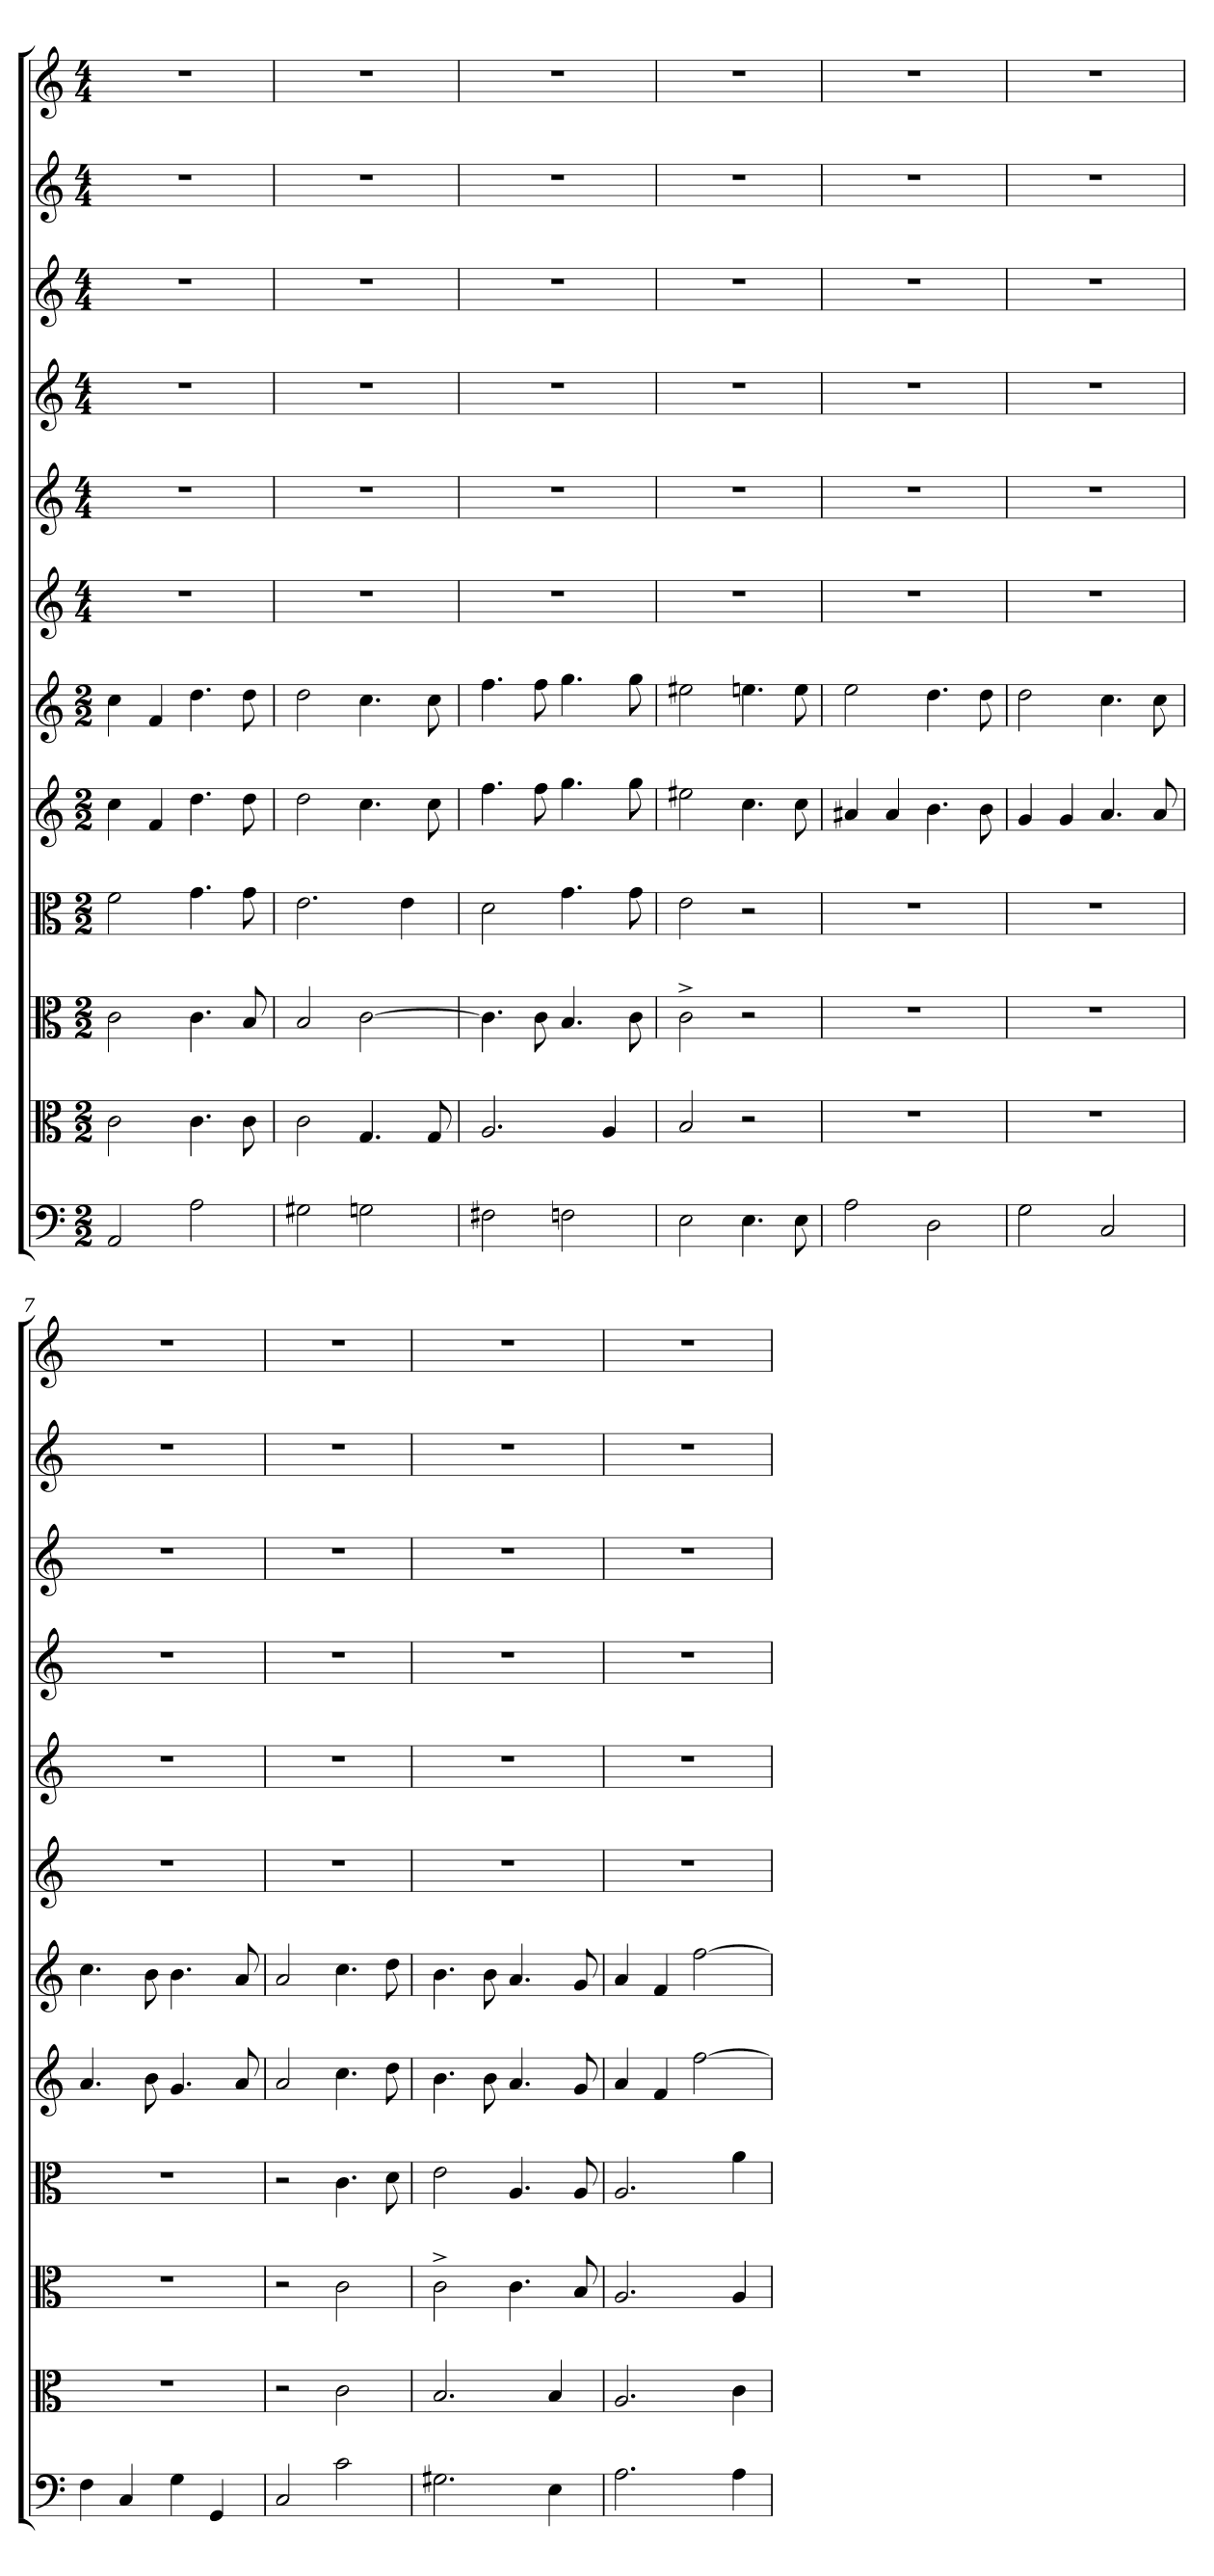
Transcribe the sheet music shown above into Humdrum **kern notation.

**kern	**kern	**kern	**kern	**kern	**kern	**kern	**kern	**kern	**kern	**kern	**kern
*part12	*part11	*part10	*part9	*part8	*part7	*part6	*part5	*part4	*part3	*part2	*part1
*staff12	*staff11	*staff10	*staff9	*staff8	*staff7	*staff6	*staff5	*staff4	*staff3	*staff2	*staff1
*clefF4	*clefC3	*clefC3	*clefC3	*clefG2	*clefG2	*clefG2	*clefG2	*clefG2	*clefG2	*clefG2	*clefG2
*k[]	*k[]	*k[]	*k[]	*k[]	*k[]	*k[]	*k[]	*k[]	*k[]	*k[]	*k[]
*C:	*C:	*C:	*C:	*C:	*C:	*C:	*C:	*C:	*C:	*C:	*C:
*M2/2	*M2/2	*M2/2	*M2/2	*M2/2	*M2/2	*M4/4	*M4/4	*M4/4	*M4/4	*M4/4	*M4/4
=1	=1	=1	=1	=1	=1	=1	=1	=1	=1	=1	=1
2AA/	2c\	2c\	2f\	4cc\	4cc\	1r	1r	1r	1r	1r	1r
.	.	.	.	4f/	4f/	.	.	.	.	.	.
2A\	4.c\	4.c\	4.g\	4.dd\	4.dd\	.	.	.	.	.	.
.	8c\	8B/	8g\	8dd\	8dd\	.	.	.	.	.	.
=2	=2	=2	=2	=2	=2	=2	=2	=2	=2	=2	=2
2G#X\	2c\	2B/	2.e\	2dd\	2dd\	1r	1r	1r	1r	1r	1r
2Gn\	4.G/	[>2c\	.	4.cc\	4.cc\	.	.	.	.	.	.
.	.	.	4e\	.	.	.	.	.	.	.	.
.	8G/	.	.	8cc\	8cc\	.	.	.	.	.	.
=3	=3	=3	=3	=3	=3	=3	=3	=3	=3	=3	=3
2F#X\	2.A/	4.c\]	2d\	4.ff\	4.ff\	1r	1r	1r	1r	1r	1r
.	.	8c\	.	8ff\	8ff\	.	.	.	.	.	.
2Fn\	.	4.B/	4.g\	4.gg\	4.gg\	.	.	.	.	.	.
.	4A/	.	.	.	.	.	.	.	.	.	.
.	.	8c\	8g\	8gg\	8gg\	.	.	.	.	.	.
=4	=4	=4	=4	=4	=4	=4	=4	=4	=4	=4	=4
2E\	2B/	2c^>\	2e\	2ee#X\	2ee#X\	1r	1r	1r	1r	1r	1r
4.E\	2r	2r	2r	4.cc\	4.een\	.	.	.	.	.	.
8E\	.	.	.	8cc\	8ee\	.	.	.	.	.	.
=5	=5	=5	=5	=5	=5	=5	=5	=5	=5	=5	=5
2A\	1r	1r	1r	4a#X/	2ee\	1r	1r	1r	1r	1r	1r
.	.	.	.	4a#/	.	.	.	.	.	.	.
2D\	.	.	.	4.b\	4.dd\	.	.	.	.	.	.
.	.	.	.	8b\	8dd\	.	.	.	.	.	.
=6	=6	=6	=6	=6	=6	=6	=6	=6	=6	=6	=6
2G\	1r	1r	1r	4g/	2dd\	1r	1r	1r	1r	1r	1r
.	.	.	.	4g/	.	.	.	.	.	.	.
2C/	.	.	.	4.a/	4.cc\	.	.	.	.	.	.
.	.	.	.	8a/	8cc\	.	.	.	.	.	.
=7	=7	=7	=7	=7	=7	=7	=7	=7	=7	=7	=7
4F\	1r	1r	1r	4.a/	4.cc\	1r	1r	1r	1r	1r	1r
4C/	.	.	.	.	.	.	.	.	.	.	.
.	.	.	.	8b\	8b\	.	.	.	.	.	.
4G\	.	.	.	4.g/	4.b\	.	.	.	.	.	.
4GG/	.	.	.	.	.	.	.	.	.	.	.
.	.	.	.	8a/	8a/	.	.	.	.	.	.
=8	=8	=8	=8	=8	=8	=8	=8	=8	=8	=8	=8
2C/	2r	2r	2r	2a/	2a/	1r	1r	1r	1r	1r	1r
2c\	2c\	2c\	4.c\	4.cc\	4.cc\	.	.	.	.	.	.
.	.	.	8d\	8dd\	8dd\	.	.	.	.	.	.
!!LO:LB:g=z
=9	=9	=9	=9	=9	=9	=9	=9	=9	=9	=9	=9
2.G#X\	2.B/	2c^>\	2e\	4.b\	4.b\	1r	1r	1r	1r	1r	1r
.	.	.	.	8b\	8b\	.	.	.	.	.	.
.	.	4.c\	4.A/	4.a/	4.a/	.	.	.	.	.	.
4E\	4B/	.	.	.	.	.	.	.	.	.	.
.	.	8B/	8A/	8g/	8g/	.	.	.	.	.	.
=10	=10	=10	=10	=10	=10	=10	=10	=10	=10	=10	=10
2.A\	2.A/	2.A/	2.A/	4a/	4a/	1r	1r	1r	1r	1r	1r
.	.	.	.	4f/	4f/	.	.	.	.	.	.
.	.	.	.	[>2ff\	[>2ff\	.	.	.	.	.	.
4A\	4c\	4A/	4a\	.	.	.	.	.	.	.	.
=	=	=	=	=	=	=	=	=	=	=	=
*-	*-	*-	*-	*-	*-	*-	*-	*-	*-	*-	*-
